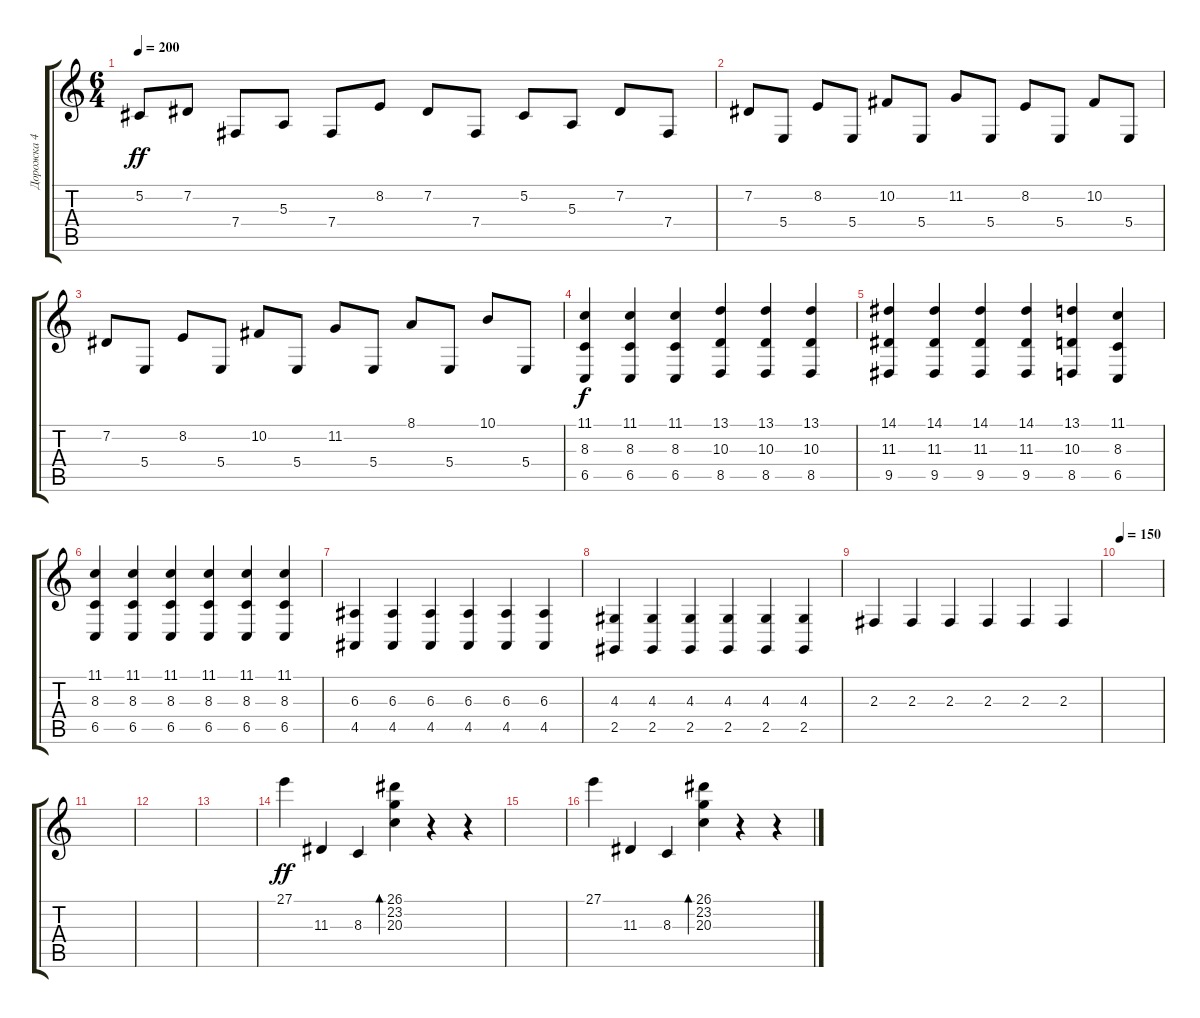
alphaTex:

\track ("Дорожка 4" "Дорожка 4") {instrument kalimba}
\staff {score tabs}
\tuning (Db4 Ab3 E3 B2 Gb2 B1) {hide}
\ts (6 4)
\tempo 200
\clef g2
\ks c
5.2.8{dy ff} 7.2.8 7.4.8 5.3.8 7.4.8 8.2.8 7.2.8 7.4.8 5.2.8 5.3.8 7.2.8 7.4.8 |
7.2.8 5.4.8 8.2.8 5.4.8 10.2.8 5.4.8 11.2.8 5.4.8 8.2.8 5.4.8 10.2.8 5.4.8 |
7.2.8 5.4.8 8.2.8 5.4.8 10.2.8 5.4.8 11.2.8 5.4.8 8.1.8 5.4.8 10.1.8 5.4.8 |
(11.1 8.3 6.5).4{dy f} (11.1 8.3 6.5).4 (11.1 8.3 6.5).4 (13.1 10.3 8.5).4 (13.1 10.3 8.5).4 (13.1 10.3 8.5).4 |
(14.1 11.3 9.5).4 (14.1 11.3 9.5).4 (14.1 11.3 9.5).4 (14.1 11.3 9.5).4 (13.1 10.3 8.5).4 (11.1 8.3 6.5).4 |
(11.1 8.3 6.5).4 (11.1 8.3 6.5).4 (11.1 8.3 6.5).4 (11.1 8.3 6.5).4 (11.1 8.3 6.5).4 (11.1 8.3 6.5).4 |
(6.3 4.5).4 (6.3 4.5).4 (6.3 4.5).4 (6.3 4.5).4 (6.3 4.5).4 (6.3 4.5).4 |
(4.3 2.5).4 (4.3 2.5).4 (4.3 2.5).4 (4.3 2.5).4 (4.3 2.5).4 (4.3 2.5).4 |
2.3.4 2.3.4 2.3.4 2.3.4 2.3.4 2.3.4 |
\tempo 150
|
|
|
|
27.1.4{dy ff} 11.3.4 8.3.4 (26.1 23.2 20.3).4{bd 240} r.4 r.4 |
|
27.1.4 11.3.4 8.3.4 (26.1 23.2 20.3).4{bd 240} r.4 r.4
